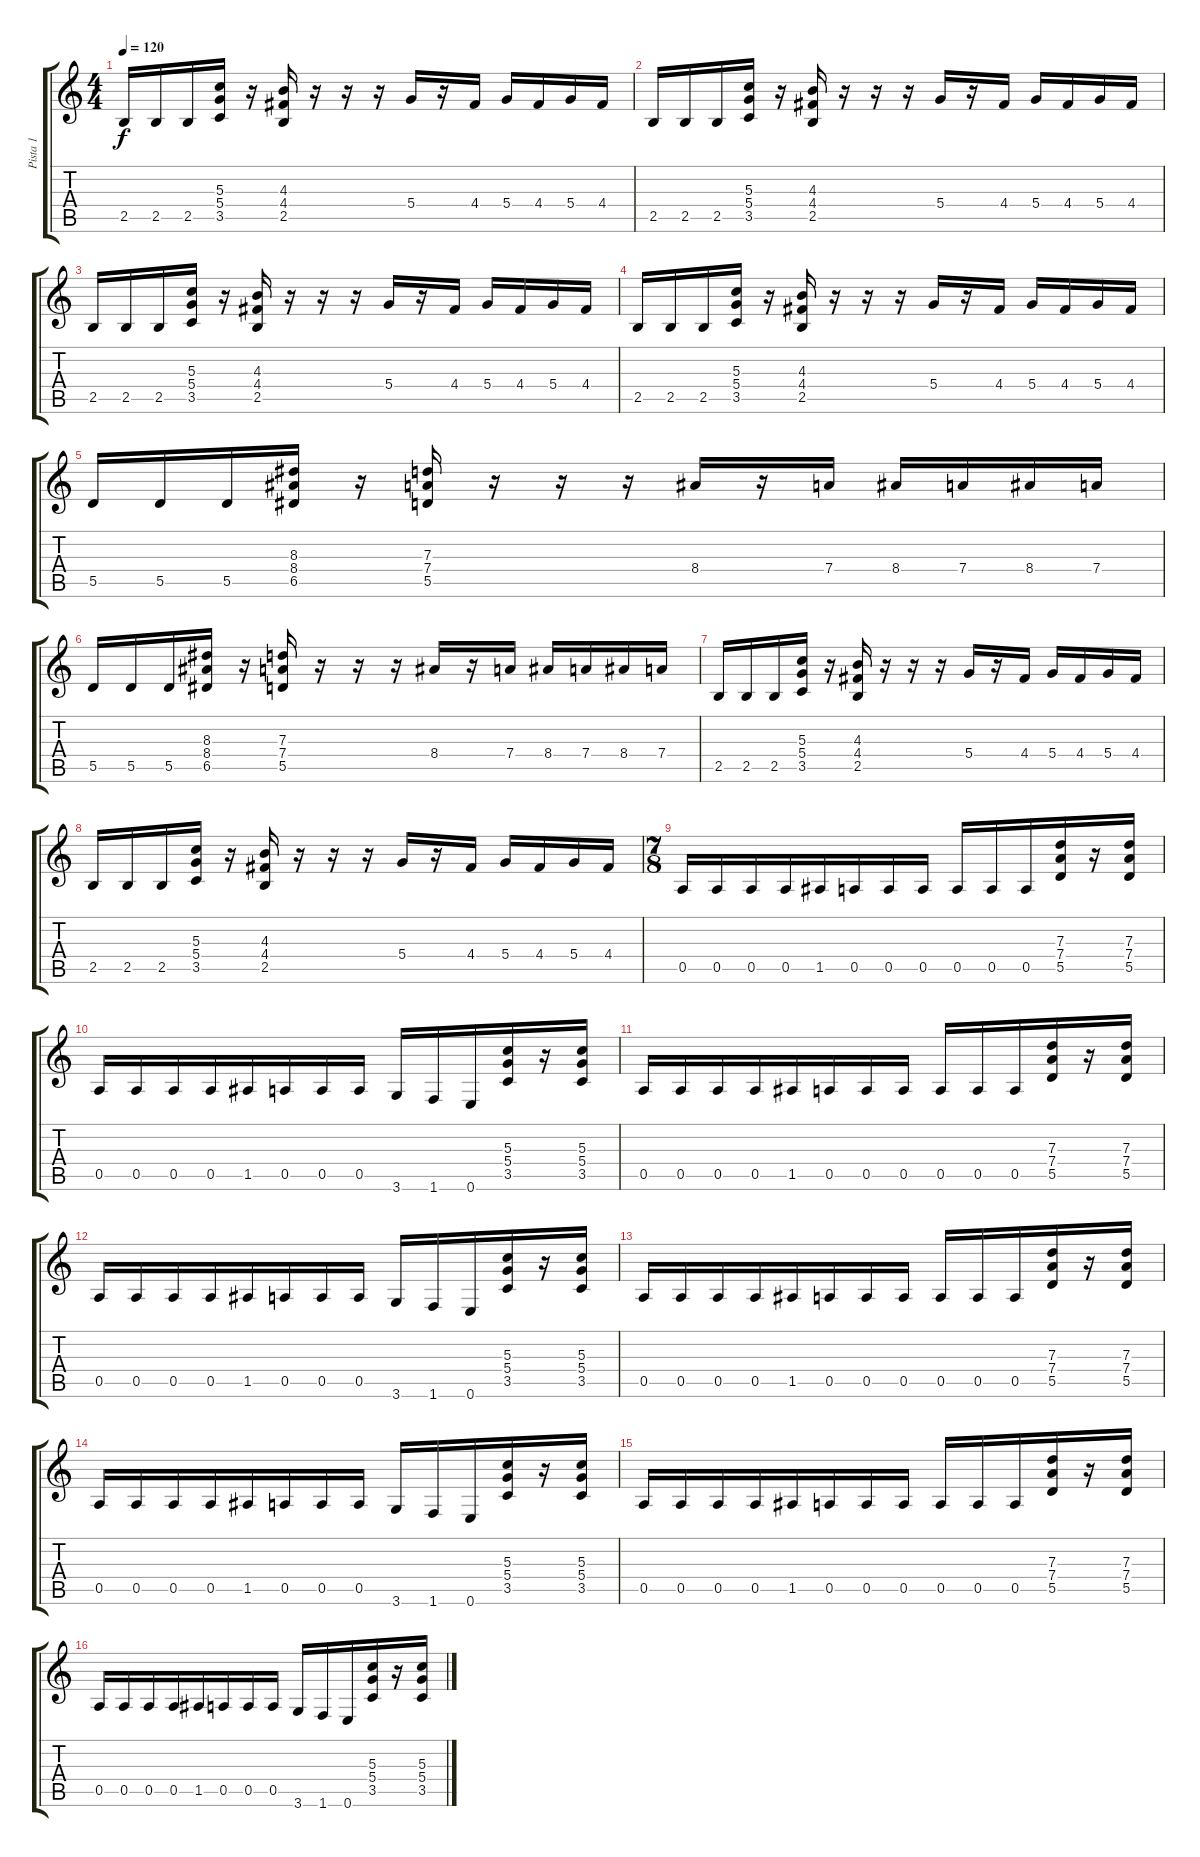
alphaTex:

\track ("Pista 1" "Pista 1") {instrument distortionguitar}
\staff {score tabs}
\tuning (E4 B3 G3 D3 A2 E2) {hide}
\ts (4 4)
\tempo 120
\clef g2
\ks c
2.5.16{dy f} 2.5.16 2.5.16 (5.3 5.4 3.5).16 r.16 (4.3 4.4 2.5).16 r.16 r.16 r.16 5.4.16 r.16 4.4.16 5.4.16 4.4.16 5.4.16 4.4.16 |
2.5.16 2.5.16 2.5.16 (5.3 5.4 3.5).16 r.16 (4.3 4.4 2.5).16 r.16 r.16 r.16 5.4.16 r.16 4.4.16 5.4.16 4.4.16 5.4.16 4.4.16 |
2.5.16 2.5.16 2.5.16 (5.3 5.4 3.5).16 r.16 (4.3 4.4 2.5).16 r.16 r.16 r.16 5.4.16 r.16 4.4.16 5.4.16 4.4.16 5.4.16 4.4.16 |
2.5.16 2.5.16 2.5.16 (5.3 5.4 3.5).16 r.16 (4.3 4.4 2.5).16 r.16 r.16 r.16 5.4.16 r.16 4.4.16 5.4.16 4.4.16 5.4.16 4.4.16 |
5.5.16 5.5.16 5.5.16 (8.3 8.4 6.5).16 r.16 (7.3 7.4 5.5).16 r.16 r.16 r.16 8.4.16 r.16 7.4.16 8.4.16 7.4.16 8.4.16 7.4.16 |
5.5.16 5.5.16 5.5.16 (8.3 8.4 6.5).16 r.16 (7.3 7.4 5.5).16 r.16 r.16 r.16 8.4.16 r.16 7.4.16 8.4.16 7.4.16 8.4.16 7.4.16 |
2.5.16 2.5.16 2.5.16 (5.3 5.4 3.5).16 r.16 (4.3 4.4 2.5).16 r.16 r.16 r.16 5.4.16 r.16 4.4.16 5.4.16 4.4.16 5.4.16 4.4.16 |
2.5.16 2.5.16 2.5.16 (5.3 5.4 3.5).16 r.16 (4.3 4.4 2.5).16 r.16 r.16 r.16 5.4.16 r.16 4.4.16 5.4.16 4.4.16 5.4.16 4.4.16 |
\ts (7 8)
0.5.16 0.5.16 0.5.16 0.5.16 1.5.16 0.5.16 0.5.16 0.5.16 0.5.16 0.5.16 0.5.16 (7.3 7.4 5.5).16 r.16 (7.3 7.4 5.5).16 |
0.5.16 0.5.16 0.5.16 0.5.16 1.5.16 0.5.16 0.5.16 0.5.16 3.6.16 1.6.16 0.6.16 (5.3 5.4 3.5).16 r.16 (5.3 5.4 3.5).16 |
0.5.16 0.5.16 0.5.16 0.5.16 1.5.16 0.5.16 0.5.16 0.5.16 0.5.16 0.5.16 0.5.16 (7.3 7.4 5.5).16 r.16 (7.3 7.4 5.5).16 |
0.5.16 0.5.16 0.5.16 0.5.16 1.5.16 0.5.16 0.5.16 0.5.16 3.6.16 1.6.16 0.6.16 (5.3 5.4 3.5).16 r.16 (5.3 5.4 3.5).16 |
0.5.16 0.5.16 0.5.16 0.5.16 1.5.16 0.5.16 0.5.16 0.5.16 0.5.16 0.5.16 0.5.16 (7.3 7.4 5.5).16 r.16 (7.3 7.4 5.5).16 |
0.5.16 0.5.16 0.5.16 0.5.16 1.5.16 0.5.16 0.5.16 0.5.16 3.6.16 1.6.16 0.6.16 (5.3 5.4 3.5).16 r.16 (5.3 5.4 3.5).16 |
0.5.16 0.5.16 0.5.16 0.5.16 1.5.16 0.5.16 0.5.16 0.5.16 0.5.16 0.5.16 0.5.16 (7.3 7.4 5.5).16 r.16 (7.3 7.4 5.5).16 |
0.5.16 0.5.16 0.5.16 0.5.16 1.5.16 0.5.16 0.5.16 0.5.16 3.6.16 1.6.16 0.6.16 (5.3 5.4 3.5).16 r.16 (5.3 5.4 3.5).16
